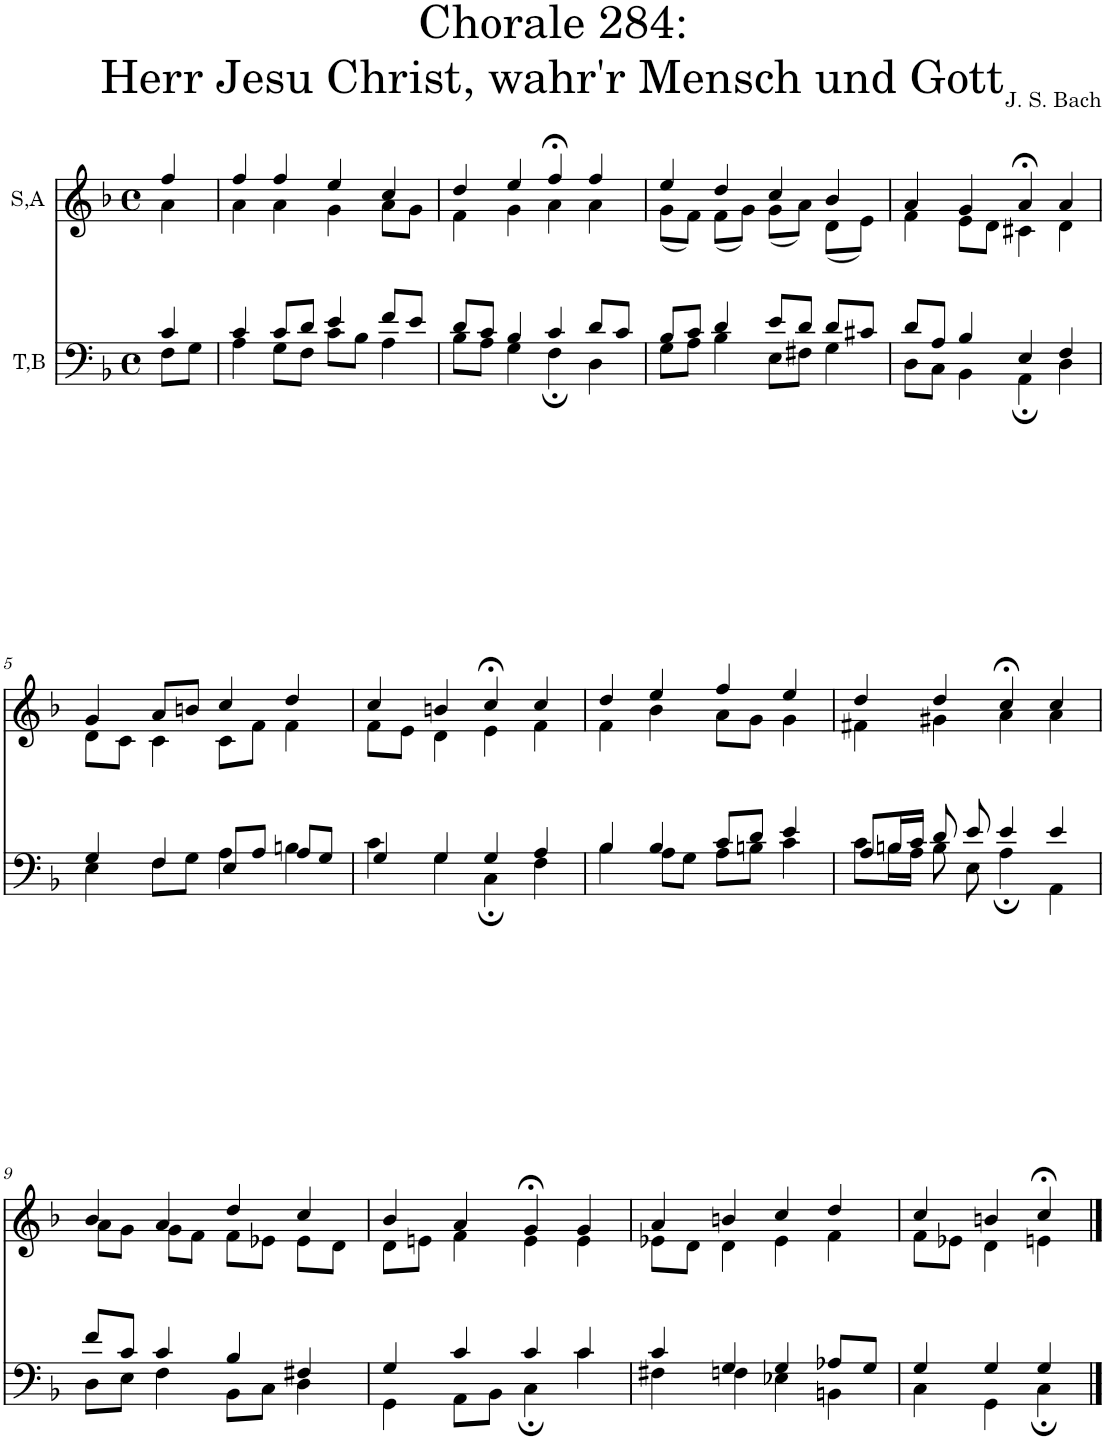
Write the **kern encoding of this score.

**kern	**kern
*part2	*part1
*staff2	*staff1
*I"T,B	*I"S,A
*clefF4	*clefG2
*k[b-]	*k[b-]
*M4/4	*M4/4
*met(c)	*met(c)
=	=
*^	*^
4c/	8F\L	4ff/	4a\
.	8G\J	.	.
=1	=1	=1	=1
4c/	4A\	4ff/	4a\
8c/L	8G\L	4ff/	4a\
8d/J	8F\J	.	.
4e/	8c\L	4ee/	4g\
.	8B-\J	.	.
8f/L	4A\	4cc/	8a\L
8e/J	.	.	8g\J
=2	=2	=2	=2
8d/L	8B-\L	4dd/	4f\
8c/J	8A\J	.	.
4B-/	4G\	4ee/	4g\
4c/	4F;\	4ff;</	4a\
8d/L	4D\	4ff/	4a\
8c/J	.	.	.
=3	=3	=3	=3
8B-/L	8G\L	4ee/	(<8g\L
8c/J	8A\J	.	8f\J)
4d/	4B-\	4dd/	(<8f\L
.	.	.	8g\J)
8e/L	8E\L	4cc/	(<8g\L
8d/J	8F#X\J	.	8a\J)
8d/L	4G\	4b-/	(<8d\L
8c#X/J	.	.	8e\J)
=4	=4	=4	=4
8d/L	8D\L	4a/	4f\
8A/J	8C\J	.	.
4B-/	4BB-\	4g/	8e\L
.	.	.	8d\J
4E/	4AA;\	4a;</	4c#X\
4F/	4D\	4a/	4d\
!!LO:LB:g=z	!!
=5	=5	=5	=5
4G/	4E\	4g/	8d\L
.	.	.	8c\J
4F/	8F\L	8a/L	4c\
.	8G\J	8bn/J	.
8E/L	4A\	4cc/	8c\L
8A/J	.	.	8f\J
8A/L	4Bn\	4dd/	4f\
8G/J	.	.	.
=6	=6	=6	=6
4G/	4c\	4cc/	8f\L
.	.	.	8e\J
4G/	4G\	4bn/	4d\
4G/	4C;\	4cc;</	4e\
4A/	4F\	4cc/	4f\
=7	=7	=7	=7
4B-/	4B-\	4dd/	4f\
4B-/	8A\L	4ee/	4b-\
.	8G\J	.	.
8c/L	8A\L	4ff/	8a\L
8d/J	8Bn\J	.	8g\J
4e/	4c\	4ee/	4g\
=8	=8	=8	=8
8A/L	8c\L	4dd/	4f#X\
16Bn/L	16B\L	.	.
16c/JJ	16A\JJ	.	.
8d/	8B\	4dd/	4g#X\
8e/	8E\	.	.
4e/	4A;\	4cc;</	4a\
4e/	4AA\	4cc/	4a\
!!LO:LB:g=z	!!
=9	=9	=9	=9
8f/L	8D\L	4b-/	8a\L
8c/J	8E\J	.	8g\J
4c/	4F\	4a/	8g\L
.	.	.	8f\J
4B-/	8BB-\L	4dd/	8f\L
.	8C\J	.	8e-X\J
4F#X/	4D\	4cc/	8e-\L
.	.	.	8d\J
=10	=10	=10	=10
4G/	4GG\	4b-/	8d\L
.	.	.	8en\J
4c/	8AA\L	4a/	4f\
.	8BB-\J	.	.
4c/	4C;\	4g;</	4e\
4c/	4c\	4g/	4e\
=11	=11	=11	=11
4c/	4F#X\	4a/	8e-X\L
.	.	.	8d\J
4G/	4Fn\	4bn/	4d\
4G/	4E-X\	4cc/	4e-\
8A-X/L	4BBn\	4dd/	4f\
8G/J	.	.	.
=12	=12	=12	=12
4G/	4C\	4cc/	8f\L
.	.	.	8e-X\J
4G/	4GG\	4bn/	4d\
4G/	4C;\	4cc;</	4en\
*v	*v	*	*
*	*v	*v
==	==
*-	*-
